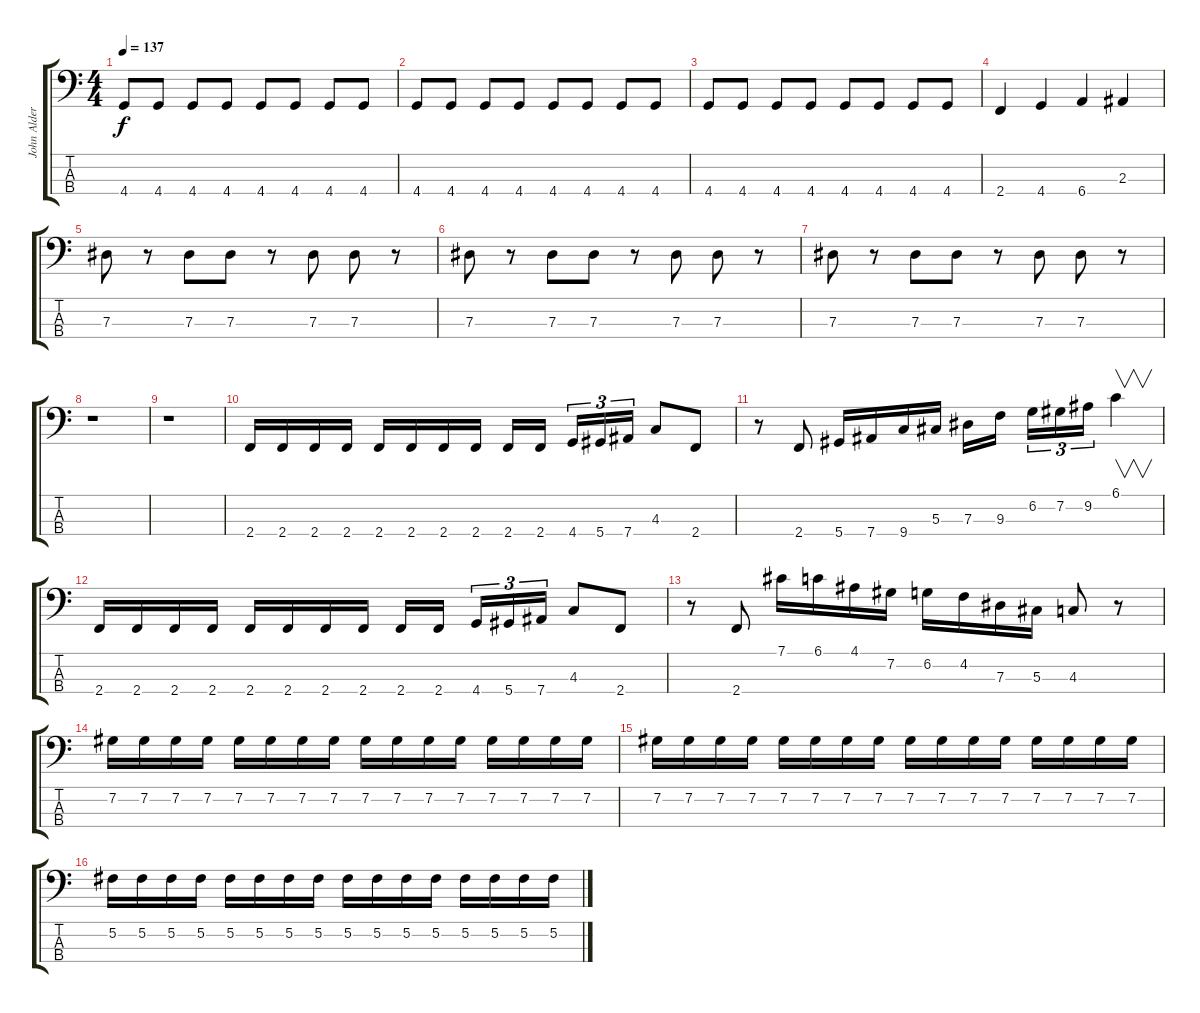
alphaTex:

\track ("John Alderete" "John Alder") {instrument electricbassfinger}
\staff {score tabs}
\tuning (Gb2 Db2 Ab1 Eb1) {hide}
\ts (4 4)
\tempo 137
\clef f4
\ks c
4.4.8{dy f} 4.4.8 4.4.8 4.4.8 4.4.8 4.4.8 4.4.8 4.4.8 |
4.4.8 4.4.8 4.4.8 4.4.8 4.4.8 4.4.8 4.4.8 4.4.8 |
4.4.8 4.4.8 4.4.8 4.4.8 4.4.8 4.4.8 4.4.8 4.4.8 |
2.4.4 4.4.4 6.4.4 2.3.4 |
7.3.8 r.8 7.3.8 7.3.8 r.8 7.3.8 7.3.8 r.8 |
7.3.8 r.8 7.3.8 7.3.8 r.8 7.3.8 7.3.8 r.8 |
7.3.8 r.8 7.3.8 7.3.8 r.8 7.3.8 7.3.8 r.8 |
r.1 |
r.1 |
2.4.16 2.4.16 2.4.16 2.4.16 2.4.16 2.4.16 2.4.16 2.4.16 2.4.16 2.4.16 4.4.16{tu (3 2)} 5.4.16{tu (3 2)} 7.4.16{tu (3 2)} 4.3.8 2.4.8 |
r.8 2.4.8 5.4.16 7.4.16 9.4.16 5.3.16 7.3.16 9.3.16 6.2.16{tu (3 2)} 7.2.16{tu (3 2)} 9.2.16{tu (3 2)} 6.1.4{v} |
2.4.16 2.4.16 2.4.16 2.4.16 2.4.16 2.4.16 2.4.16 2.4.16 2.4.16 2.4.16 4.4.16{tu (3 2)} 5.4.16{tu (3 2)} 7.4.16{tu (3 2)} 4.3.8 2.4.8 |
r.8 2.4.8 7.1.16 6.1.16 4.1.16 7.2.16 6.2.16 4.2.16 7.3.16 5.3.16 4.3.8 r.8 |
7.2.16 7.2.16 7.2.16 7.2.16 7.2.16 7.2.16 7.2.16 7.2.16 7.2.16 7.2.16 7.2.16 7.2.16 7.2.16 7.2.16 7.2.16 7.2.16 |
7.2.16 7.2.16 7.2.16 7.2.16 7.2.16 7.2.16 7.2.16 7.2.16 7.2.16 7.2.16 7.2.16 7.2.16 7.2.16 7.2.16 7.2.16 7.2.16 |
5.2.16 5.2.16 5.2.16 5.2.16 5.2.16 5.2.16 5.2.16 5.2.16 5.2.16 5.2.16 5.2.16 5.2.16 5.2.16 5.2.16 5.2.16 5.2.16
